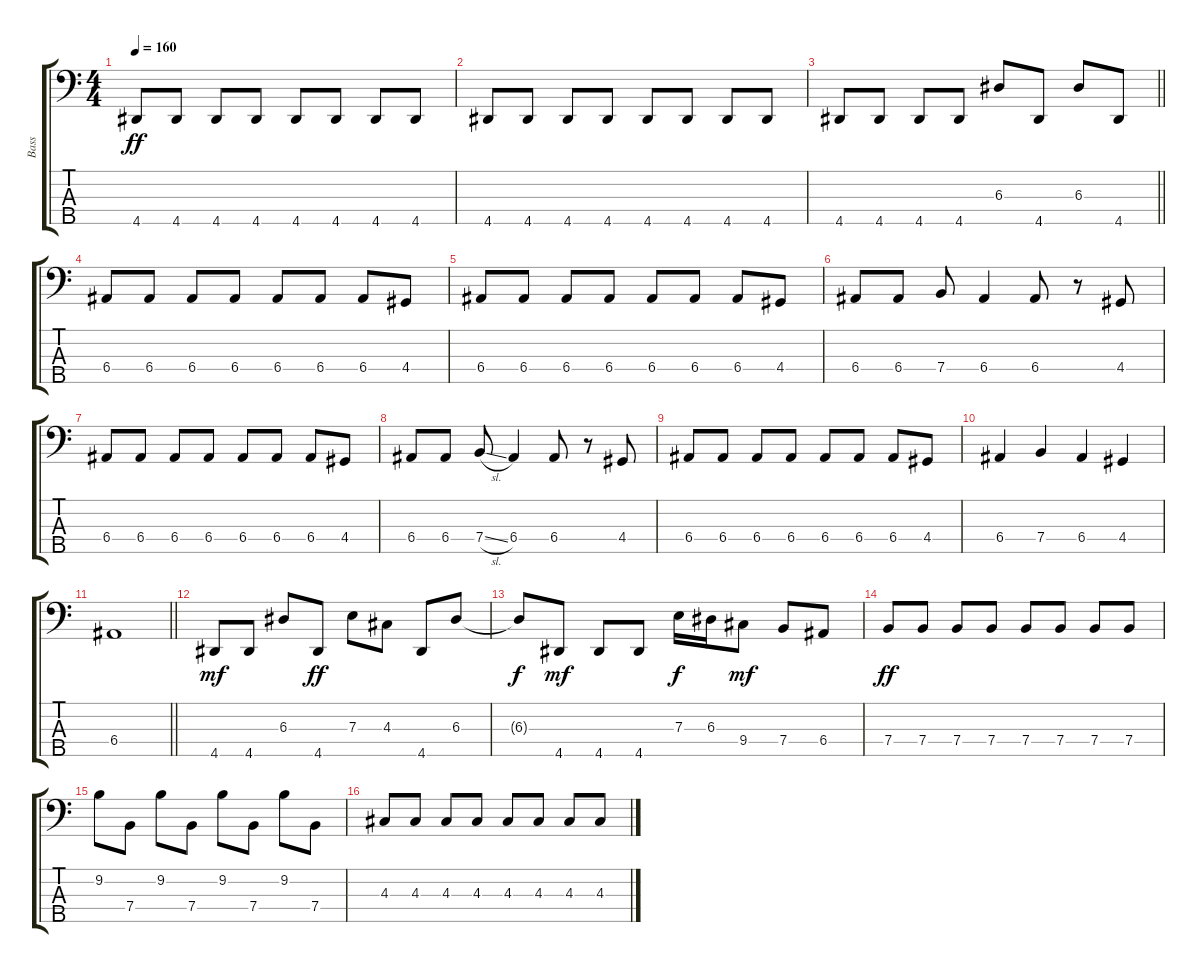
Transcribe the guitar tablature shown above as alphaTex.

\track ("Bass" "Bass") {instrument electricbasspick}
\staff {score tabs}
\tuning (G2 D2 A1 E1 B0) {hide}
\ts (4 4)
\tempo 160
\clef f4
\ks c
4.5.8{dy ff} 4.5.8 4.5.8 4.5.8 4.5.8 4.5.8 4.5.8 4.5.8 |
4.5.8 4.5.8 4.5.8 4.5.8 4.5.8 4.5.8 4.5.8 4.5.8 |
\barLineRight lightlight
4.5.8 4.5.8 4.5.8 4.5.8 6.3.8 4.5.8 6.3.8 4.5.8 |
6.4.8 6.4.8 6.4.8 6.4.8 6.4.8 6.4.8 6.4.8 4.4.8 |
6.4.8 6.4.8 6.4.8 6.4.8 6.4.8 6.4.8 6.4.8 4.4.8 |
6.4.8 6.4.8 7.4.8 6.4.4 6.4.8 r.8 4.4.8 |
6.4.8 6.4.8 6.4.8 6.4.8 6.4.8 6.4.8 6.4.8 4.4.8 |
6.4.8 6.4.8 7.4{sl}.8 6.4.4 6.4.8 r.8 4.4.8 |
6.4.8 6.4.8 6.4.8 6.4.8 6.4.8 6.4.8 6.4.8 4.4.8 |
6.4.4 7.4.4 6.4.4 4.4.4 |
\barLineRight lightlight
6.4.1 |
4.5.8{dy mf} 4.5.8 6.3.8 4.5.8{dy ff} 7.3.8 4.3.8 4.5.8 6.3.8 |
6.3{t}.8{dy f} 4.5.8{dy mf} 4.5.8 4.5.8 7.3.16{dy f} 6.3.16 9.4.8{dy mf} 7.4.8 6.4.8 |
7.4.8{dy ff} 7.4.8 7.4.8 7.4.8 7.4.8 7.4.8 7.4.8 7.4.8 |
9.2.8 7.4.8 9.2.8 7.4.8 9.2.8 7.4.8 9.2.8 7.4.8 |
4.3.8 4.3.8 4.3.8 4.3.8 4.3.8 4.3.8 4.3.8 4.3.8
